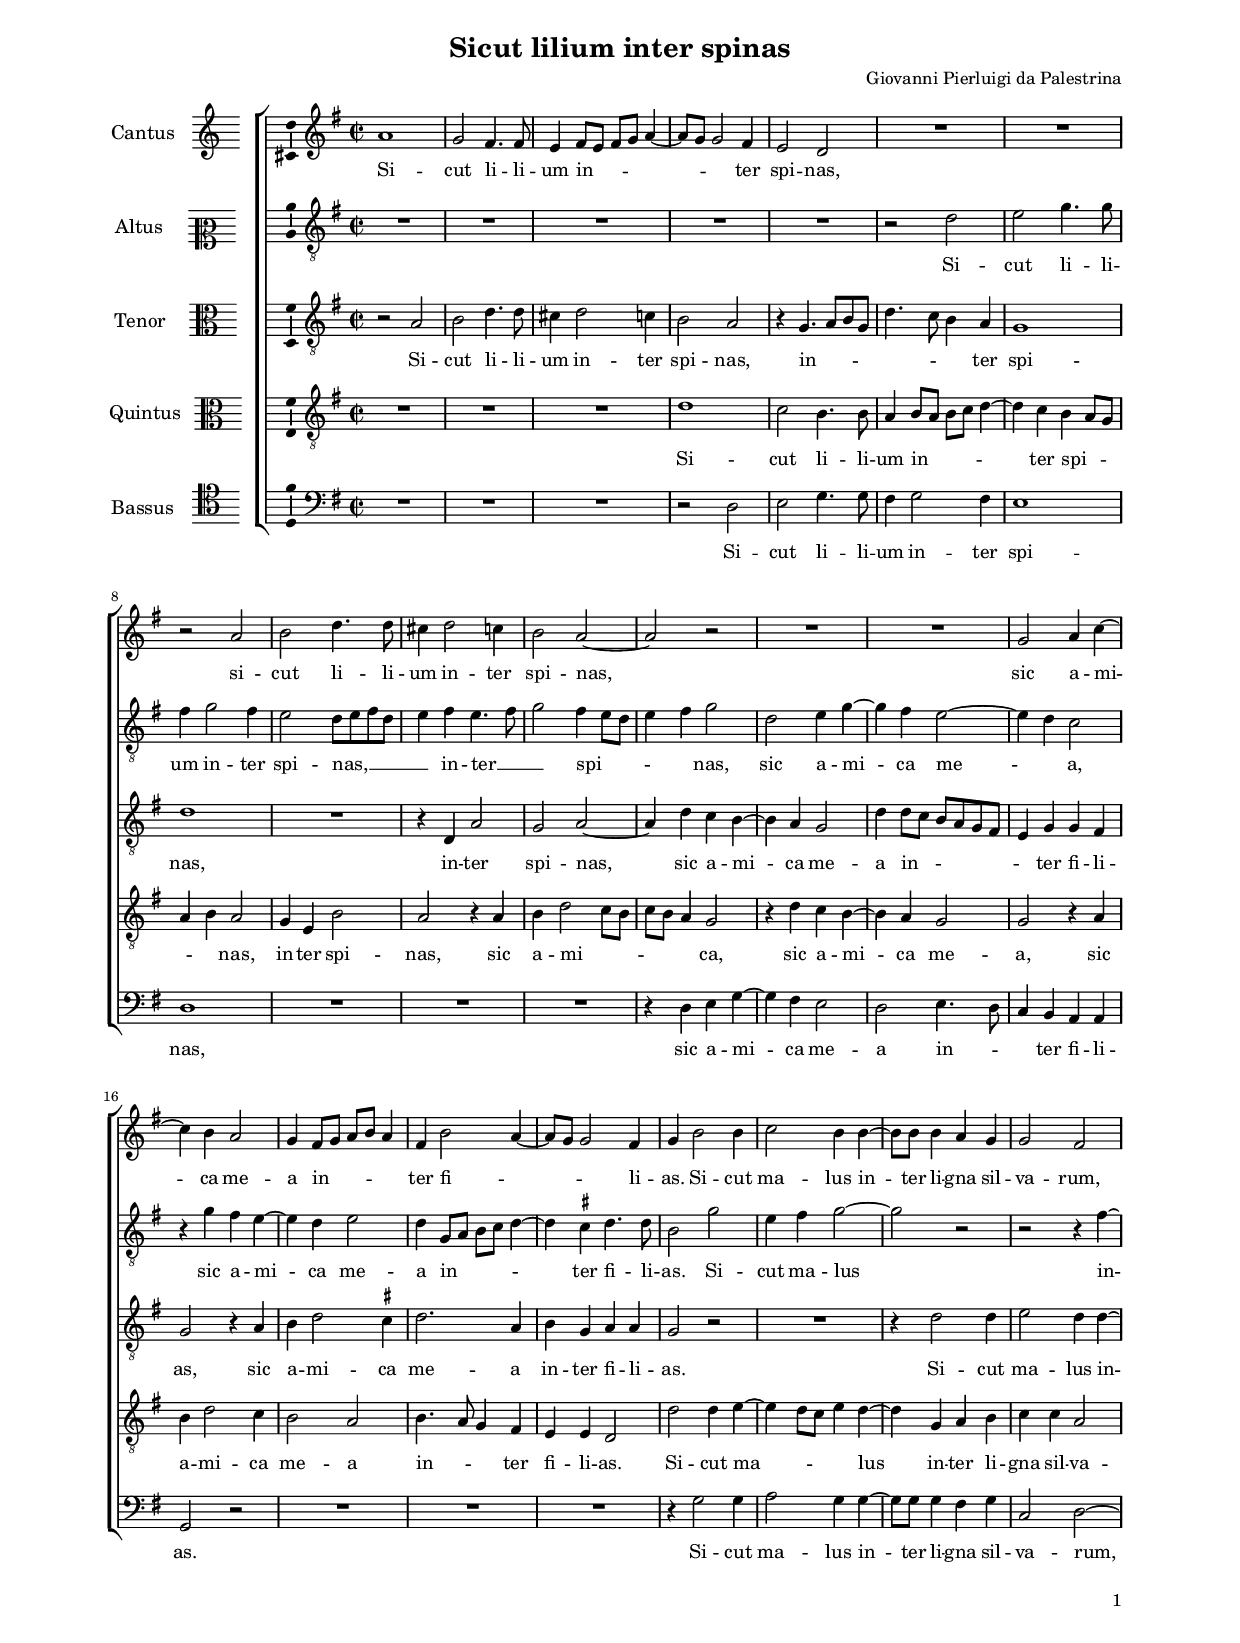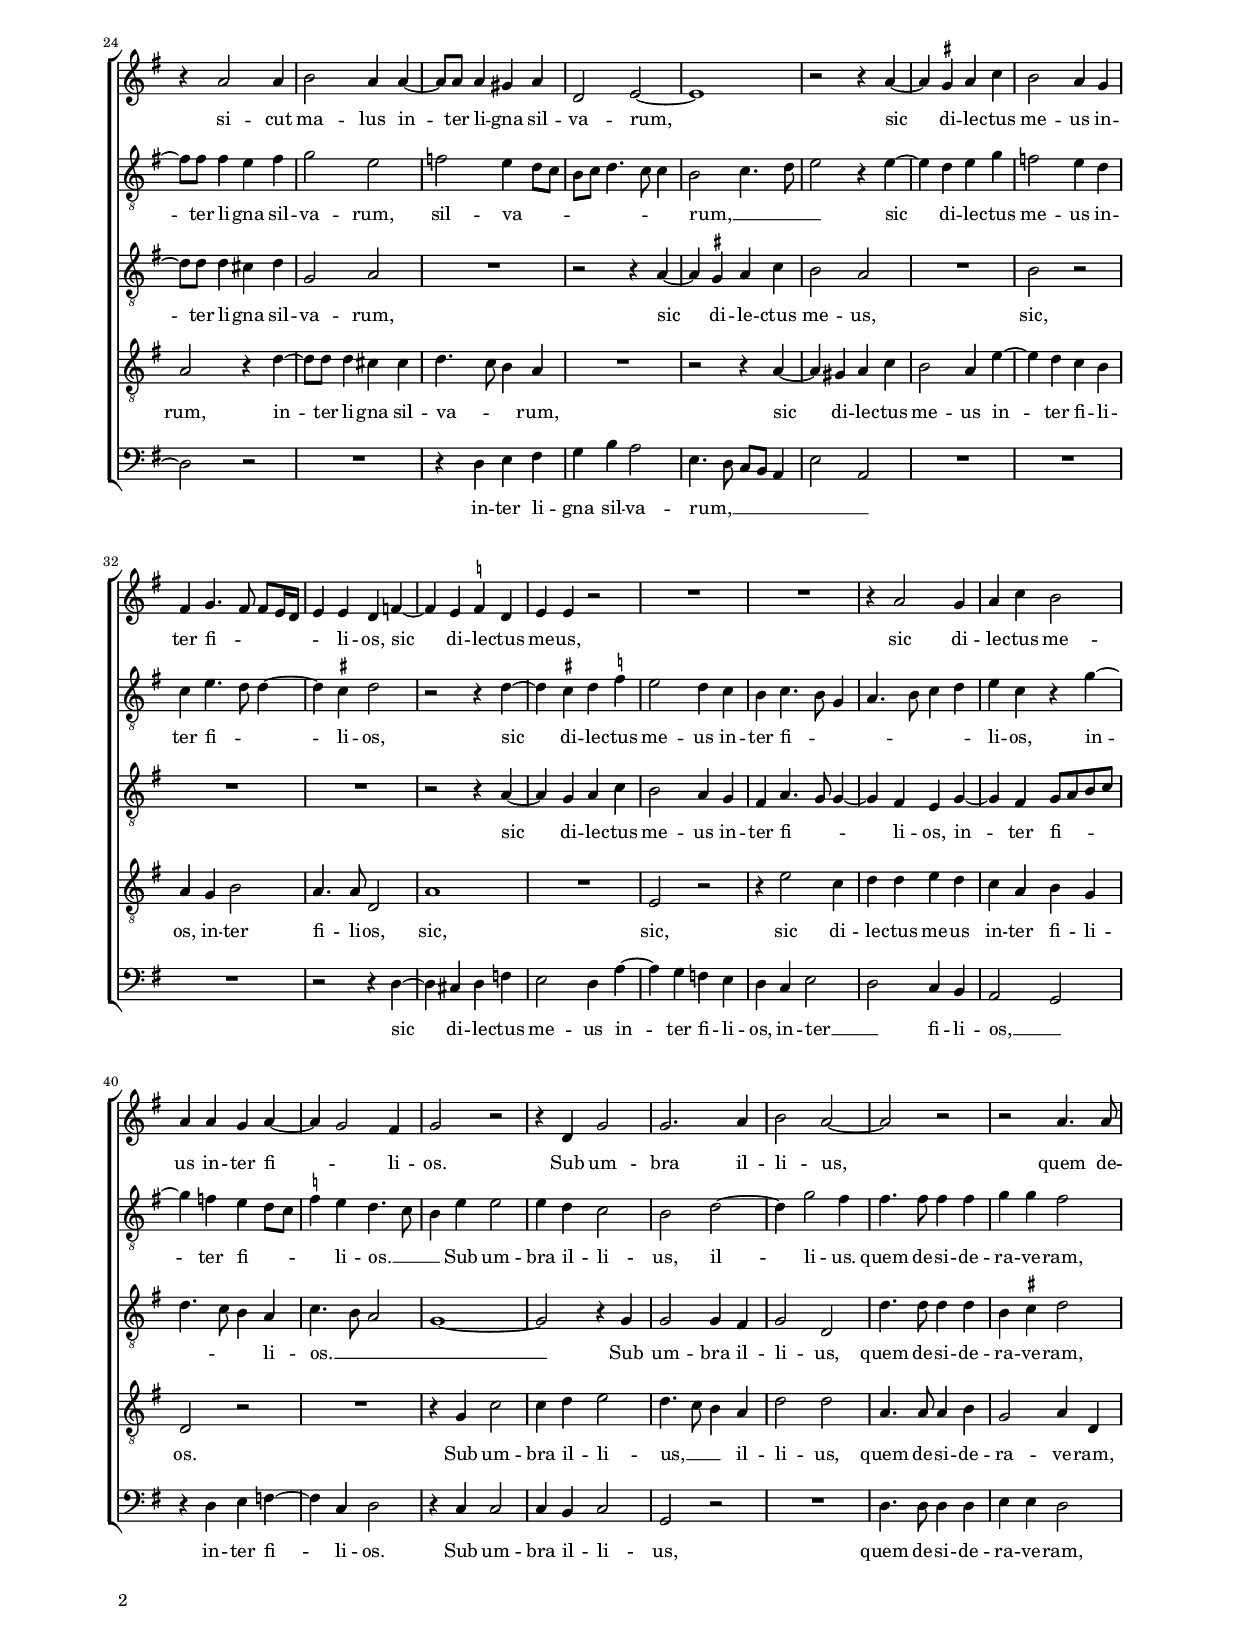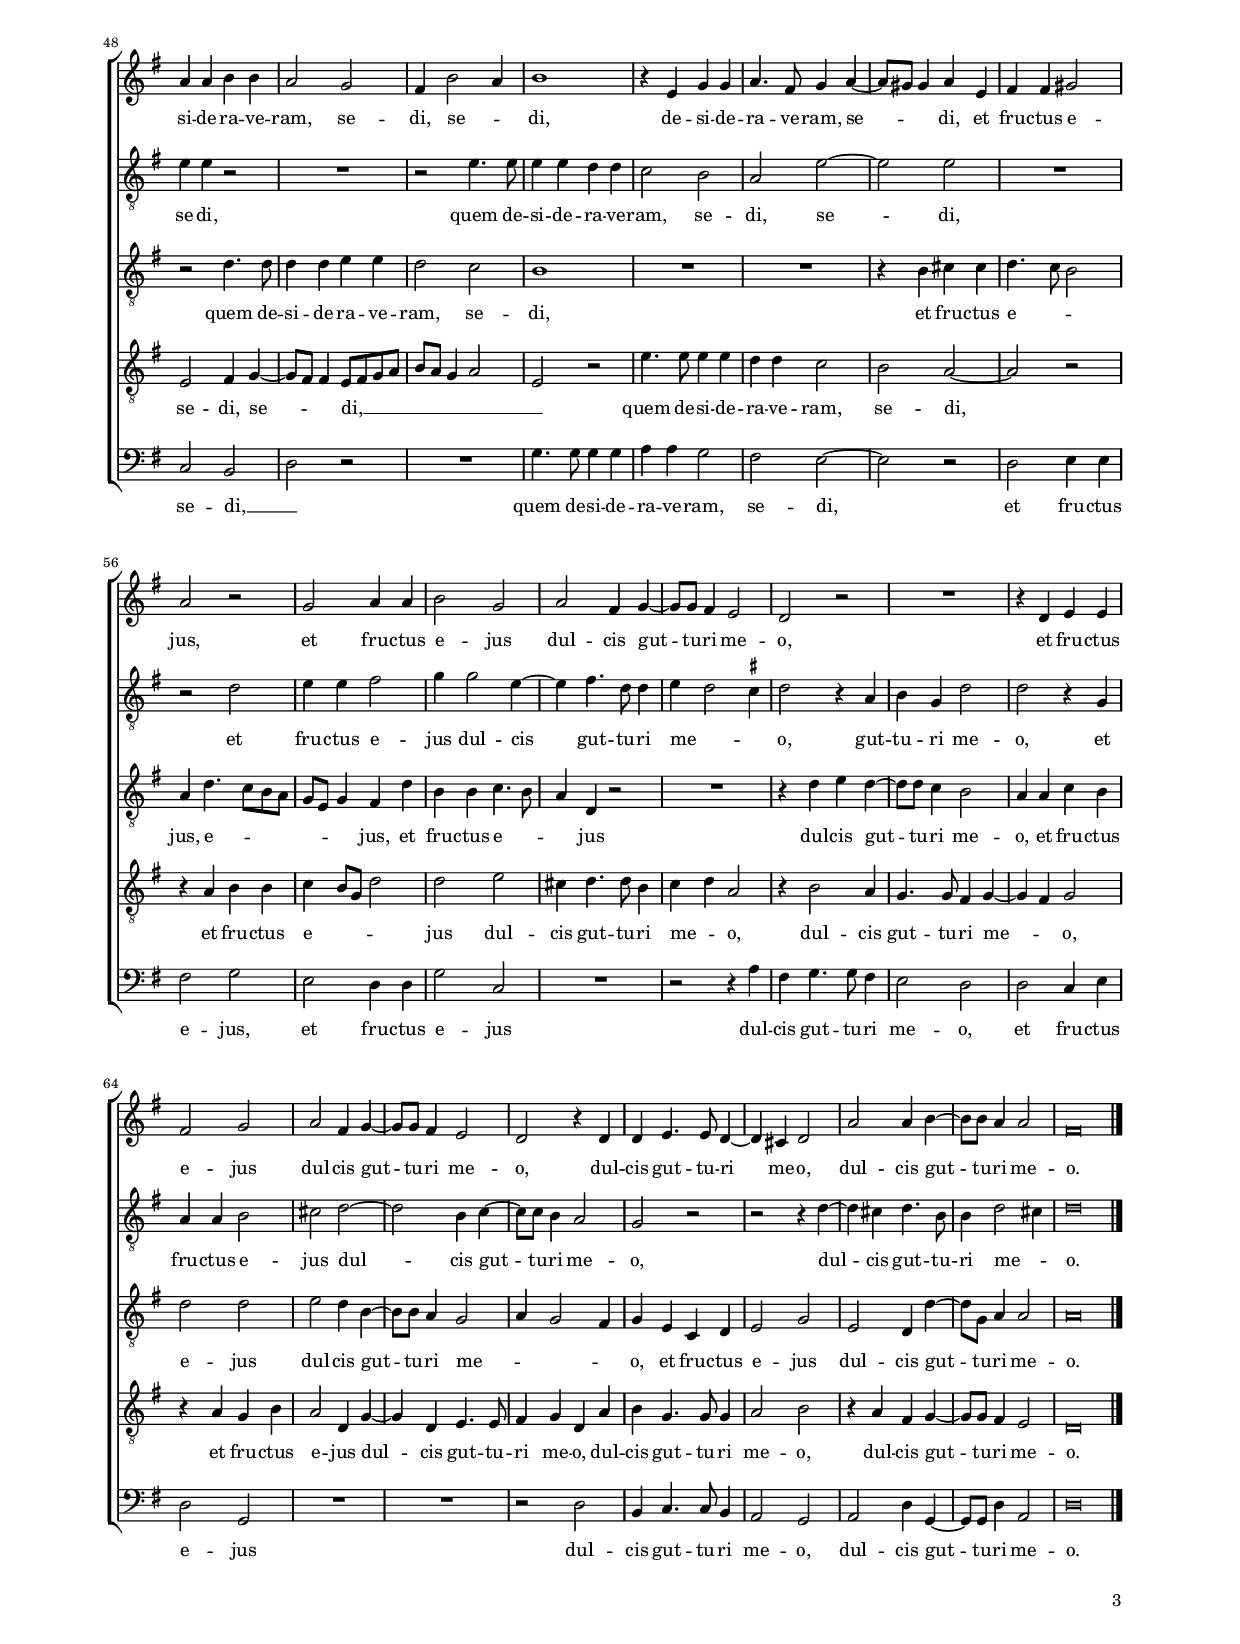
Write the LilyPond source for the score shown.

\header
{
  title="Sicut lilium inter spinas"
  composer="Giovanni Pierluigi da Palestrina"
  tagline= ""
}

\version "2.24.1"
\language deutsch
#(set-global-staff-size 15)
% #(set-default-paper-size "letter")
#(ly:set-option 'point-and-click #f)


\paper
	{
	top-margin = 1.8 \cm
	bottom-margin = 1.2 \cm
	left-margin = 2 \cm
	right-margin = 2 \cm
	ragged-bottom = ##f
	ragged-last-bottom = ##f
	print-page-number = ##f
	system-system-spacing = #'((basic-distance . 16) (minimum-distance . 14) (padding . 5) (strechability . 150))
	oddFooterMarkup=\markup   \fill-line { "" \fromproperty #'page:page-number-string }
	evenFooterMarkup=\markup  \fill-line { \fromproperty #'page:page-number-string "" }
	last-bottom-spacing = #'((basic-distance . 12) (minimum-distance . 7) (padding . 4))
%	systems-per-page = 3
%	page-count = 3
%	min-systems-per-page = 3
	markup-system-spacing.basic-distance = #12
	}

	
global = {
	\key c \major
	\time 2/2
	\set Score.tempoHideNote = ##t
	\tempo 4 = 95
	\skip 1*71
	\set Score.measureLength = #(ly:make-moment 2/1)
	\skip 1*2 \bar "|."
	}

	ficta = { \once \set suggestAccidentals = ##t }

	forget = #(define-music-function (music) (ly:music?) #{
		\accidentalStyle forget
		$music
		\accidentalStyle default
		#})


incipitcantus = \markup { \score {
	{
	\set Staff.instrumentName = \markup { \fontsize #1 "Cantus" }
	\key c \major
	\clef violin
	s4 \bar ""
	}
	\layout  {
	raggedright = ##t
	indent = 1.6 \cm
	line-width = 2.4\cm
	\context { \Staff \remove Time_signature_engraver }
	\override Staff.Clef.Y-extent = #'(0 . 0)
	}} \hspace #1 }

      
incipitaltus = \markup { \score {
	{
	\set Staff.instrumentName = \markup { \fontsize #1 "Altus" }
	\key c \major
	\clef mezzosoprano
	s4 \bar ""
	}
	\layout  {
	raggedright = ##t
	indent = 1.6 \cm
	line-width = 2.4\cm
	\context { \Staff \remove Time_signature_engraver }
	\override Staff.Clef.Y-extent = #'(0 . 0)
	}} \hspace #1 }


incipittenor = \markup { \score {
	{
	\set Staff.instrumentName = \markup { \fontsize #1 "Tenor" }
	\key c \major
	\clef alto
	s4 \bar ""
	}
	\layout  {
	raggedright = ##t
	indent = 1.6 \cm
	line-width = 2.4\cm
	\context { \Staff \remove Time_signature_engraver }
	\override Staff.Clef.Y-extent = #'(0 . 0)
	}} \hspace #1 }
      
      
incipitquintus = \markup { \score {
	{
	\set Staff.instrumentName = \markup { \fontsize #1 "Quintus" }
	\key c \major
	\clef alto
	s4 \bar ""
	}
	\layout  {
	raggedright = ##t
	indent = 1.6 \cm
	line-width = 2.4\cm
	\context { \Staff \remove Time_signature_engraver }
	\override Staff.Clef.Y-extent = #'(0 . 0)
	}} \hspace #1 }
      
      
incipitbassus = \markup { \score {
	{
	\set Staff.instrumentName = \markup { \fontsize #1 "Bassus" }
	\key c \major
	\clef tenor
	s4 \bar ""
	}
	\layout  {
	raggedright = ##t
	indent = 1.6 \cm
	line-width = 2.4\cm
	\context { \Staff \remove Time_signature_engraver }
	\override Staff.Clef.Y-extent = #'(0 . 0)
	}} \hspace #1 }


cantus =  \relative c''
	{
	d1
	c2 h4. h8
	a4 h8 a h c d4~
	d8 c c2 h4
%5
	a2 g |
	R1
	R1
	r2 d'
	e2 g4. g8
%10
	fis4 g2 f4 |
	e2 d~
	d2 r
	R1
	R1
%15
	c2 d4 f~ |
	f4 e d2
	c4 h8 c d e d4
	h4 e2 d4~
	d8 c c2 h4
%20
	c4 e2 e4 |
	f2 e4 e~
	e8 e e4 d c
	c2 h
	r4 d2 d4
%25
	e2 d4 d~ |
	d8 d d4 cis d
	g,2 a~
	a1
	r2 r4 d~
%30
	d4 \ficta cis d f |
	e2 d4 c
	h4 c4. h8 h[ a16 g]
	a4 a g b~
	b4 a \ficta b! g
%35
	a4 a r2 |
	R1
	R1
	r4 d2 c4
	d4 f e2
%40
	d4 d c d~ |
	d4 c2 \ficta h4
	c2 r
	r4 g c2
	c2. d4
%45
	e2 d~ |
	d2 r
	r2 d4. d8
	d4 d e e
	d2 c
%50
	h4 e2 d4 |
	e1
	r4 a, c c
	d4. h8 c4 d~
	d8 cis cis4 d4 a
%55
	h4 h cis2 |
	d2 r
	c2 d4 d
	e2 c
	d2 h4 c~
%60
	c8 c h4 a2 |
	g2 r
	R1
	r4 g a a
	h2 c
%65
	d2 h4 c~ |
	c8 c h4 a2
	g2 r4 g
	g4 a4. a8 g4~
	g4 fis g2
%70
	d'2 d4 e~ |
	e8 e d4 d2
	h\breve |
	}


altus =  \relative c'
	{
	R1
	R1
	R1
	R1
%5
	R1 |
	r2 g'
	a2 c4. c8
	h4 c2 h4
	a2 g8 a h g
%10
	a4 h a4. h8 |
	c2 h4 a8 g
	a4 h c2
	g2 a4 c~
	c4 h a2~
%15
	a4 g f2 |
	r4 c' h a~
	a4 g a2
	g4 c,8 d e f g4~
	g4 \ficta fis g4. g8
%20
	e2 c' |
	a4 h c2~
	c2 r
	r2 r4 h~
	h8 h h4 a h |
%25
	c2 a
	b2 a4 g8 f
	e8 f g4. f8 f4
	e2 f4. g8
	a2 r4 a~ |
%30
	a4 g a c
	b2 a4 g
	f4 a4. g8 g4~
	g4 \ficta fis g2
	r2 r4 g~ |
%35
	g4 \ficta fis g \ficta b
	a2 g4 f
	e4 f4. e8 c4
	d4. e8 f4 g
	a4 f r c'~ |
%40
	c4 b a g8 f
	\ficta b4 a g4. f8
	e4 a a2
	a4 g f2
	e2 g~ |
%45
	g4 c2 h4
	h4. h8 h4 h
	c4 c h2
	a4 a r2
	R1 |
%50
	r2 a4. a8
	a4 a g g
	f2 e
	d2 a'~
	a2 a |
%55
	R1
	r2 g
	a4 a h2
	c4 c2 a4~
	a4 h4. g8 g4 |
%60
	a4 g2 \ficta fis4
	g2 r4 d
	e4 c g'2
	g2 r4 c,
	d4 d e2 |
%65
	fis2 g~
	g2 e4 f~
	f8 f e4 d2
	c2 r
	r2 r4 g'~ |
%70
	g4 fis g4. e8
	e4 g2 fis4
	g\breve |
	}


tenor =  \relative c'
	{
	r2 d
	e2 g4. g8
	fis4 g2 f4
	e2 d
%5
	r4 c4. d8 e c |
	g'4. f8 e4 d
	c1
	g'1
	R1
%10
	r4 g, d'2 |
	c2 d~
	d4 g f e~
	e4 d c2
	g'4 g8 f e d c h
%15
	a4 c c h |
	c2 r4 d
	e4 g2 \ficta fis4
	g2. d4
	e4 c d d
%20
	c2 r |
	R1
	r4 g'2 g4
	a2 g4 g~
	g8 g g4 fis g
%25
	c,2 d |
	R1
	r2 r4 d~
	d4 \ficta cis d f
	e2 d
%30
	R1 |
	e2 r
	R1
	R1
	r2 r4 d~
%35
	d4 c d f |
	e2 d4 c
	h4 d4. c8 c4~
	c4 h a c~
	c4 h c8 d e f
%40
	g4. f8 e4 d |
	f4. e8 d2
	c1~
	c2 r4 c
	c2 c4 h
%45
	c2 g |
	g'4. g8 g4 g
	e4 \ficta fis g2
	r2 g4. g8
	g4 g a a
%50
	g2 f |
	e1
	R1
	R1
	r4 e fis fis
%55
	g4. f8 e2 |
	d4 g4. f8 e d
	c8 a c4 h g'
	e4 e f4. e8
	d4 g, r2
%60
	R1 |
	r4 g' a g~
	g8 g f4 e2
	d4 d f e
	g2 g
%65
	a2 g4 e~ |
	e8 e d4 c2
	d4 c2 h4
	c4 a f g
	a2 c
%70
	a2 g4 g'~ |
	g8 c, d4 d2
	d\breve |
	}


quintus  =  \relative c'
	{
	R1
	R1
	R1
	g'1
%5
	f2 e4. e8 |
	d4 e8 d e f g4~
	g4 f e d8 c
	d4 e d2
	c4 a e'2
%10
	d2 r4 d |
	e4 g2 f8 e
	f8 e d4 c2
	r4 g' f e~
	e4 d c2
%15
	c2 r4 d |
	e4 g2 f4
	e2 d
	e4. d8 c4 h
	a4 a g2
%20
	g'2 g4 a~ |
	a4 g8 f a4 g~
	g4 c, d e
	f4 f d2
	d2 r4 g~
%25
	g8 g g4 fis fis |
	g4. f8 e4 d
	R1
	r2 r4 d~
	d4 cis d f
%30
	e2 d4 a'~ |
	a4 g f e
	d4 c e2
	d4. d8 g,2
	d'1
%35
	R1 |
	a2 r
	r4 a'2 f4
	g4 g a g
	f4 d e c
%40
	g2 r |
	R1
	r4 c f2
	f4 g a2
	g4. f8 e4 d
%45
	g2 g |
	d4. d8 d4 e
	c2 d4 g,
	a2 h4 c~
	c8 h h4 a8 h c d
%50
	e8 d c4 d2 |
	a2 r
	a'4. a8 a4 a
	g4 g f2
	e2 d~
%55
	d2 r |
	r4 d e e
	f4 e8 c g'2
	g2 a
	fis4 g4. g8 e4
%60
	f4 g d2 |
	r4 e2 d4
	c4. c8 h4 c~
	c4 h c2
	r4 d c e
%65
	d2 g,4 c~ |
	c4 g a4. a8
	h4 c g d'
	e4 c4. c8 c4
	d2 e
%70
	r4 d h c~ |
	c8 c h4 a2
	g\breve |
	}


bassus  =  \relative c
	{
	R1
	R1
	R1
	r2 g'
%5
	a2 c4. c8 |
	h4 c2 h4
	a1
	g1
	R1
%10
	R1 |
	R1
	r4 g a c~
	c4 h a2
	g2 a4. g8
%15
	f4 e d d |
	c2 r
	R1
	R1
	R1
%20
	r4 c'2 c4 |
	d2 c4 c~
	c8 c c4 h c
	f,2 g~
	g2 r
%25
	R1 |
	r4 g a h
	c4 e d2
	a4. g8 f e d4
	a'2 d,
%30
	R1 |
	R1
	R1
	r2 r4 g~
	g4 fis g b
%35
	a2 g4 d'~ |
	d4 c b a
	g4 f a2
	g2 f4 e
	d2 c
%40
	r4 g' a b~ |
	b4 f g2
	r4 f f2
	f4 e f2
	c2 r
%45
	R1 |
	g'4. g8 g4 g
	a4 a g2
	f2 e
	g2 r
%50
	R1 |
	c4. c8 c4 c
	d4 d c2
	h2 a~
	a2 r
%55
	g2 a4 a |
	h2 c
	a2 g4 g
	c2 f,
	R1
%60
	r2 r4 d' |
	h4 c4. c8 h4
	a2 g
	g2 f4 a
	g2 c,
%65
	R1 |
	R1
	r2 g'
	e4 f4. f8 e4
	d2 c
%70
	d2 g4 c,~ |
	c8 c g'4 d2
	g\breve |
	}


lyricscantus = \lyricmode {
	Si -- cut li -- li -- um in -- _ _ _ _ _ _ ter spi -- nas,
	si -- cut li -- li -- um in -- ter spi -- nas,
	sic a -- mi -- ca me -- a in -- _ _ _ _ ter fi -- _ _ _ li -- as.
	Si -- cut ma -- lus in -- ter li -- gna sil -- va -- rum,
	si -- cut ma -- lus in -- ter li -- gna sil -- va -- rum,
	sic di -- le -- ctus me -- us in -- ter fi -- _ _ _ _ _ li -- os,
	sic di -- le -- ctus me -- us,
	sic di -- le -- ctus me -- us in -- ter fi -- _ li -- os.
	Sub um -- bra il -- li -- us, quem de -- si -- de -- ra -- ve -- ram, se -- di,
	se -- _ di,
	de -- si -- de -- ra -- ve -- ram, se -- _ _ di,
	et fru -- ctus e -- jus,
	et fru -- ctus e -- jus
	dul -- cis gut -- tu -- ri me -- o,
	et fru -- ctus e -- jus
	dul -- cis gut -- tu -- ri me -- o,
	dul -- cis gut -- tu -- ri me -- o,
	dul -- cis gut -- tu -- ri me -- o.
	}


lyricsaltus = \lyricmode {
	Si -- cut li -- li -- um in -- ter spi -- nas, __ _ _ _ _ 
	in -- ter __ _ _ spi -- _ _ _ _ nas,
	sic a -- mi -- ca me -- _ a,
	sic a -- mi -- ca me -- a in -- _ _ _ _ ter fi -- li -- as.
	Si -- cut ma -- lus in -- ter li -- gna sil -- va -- rum,
	sil -- va -- _ _ _ _ _ _ _ rum, __ _ _ _
	sic di -- le -- ctus me -- us in -- ter fi -- _ _ li -- os,
	sic di -- le -- ctus me -- us in -- ter fi -- _ _ _ _ _ _ li -- os,
	in -- ter fi -- _ _ _ li -- os. __ _ _
	Sub um -- bra il -- li -- us, 
	il -- li -- us. quem de -- si -- de -- ra -- ve -- ram, se -- di,
	quem de -- si -- de -- ra -- ve -- ram, se -- di,
	se -- di,
	et fru -- ctus e -- jus
	dul -- cis gut -- tu -- ri me -- _ _ o,
	gut -- tu -- ri me -- o,
	et fru -- ctus e -- jus
	dul -- cis gut -- tu -- ri me -- o,
	dul -- cis gut -- tu -- ri me -- _ o.
	}


lyricstenor = \lyricmode {
	Si -- cut li -- li -- um in -- ter spi -- nas,
	in -- _ _ _ _ _ _ ter spi -- nas,
	in -- ter spi -- nas,
	sic a -- mi -- ca me -- a in -- _ _ _ _ _ _ ter fi -- li -- as,
	sic a -- mi -- ca me -- a in -- ter fi -- li -- as.
	Si -- cut ma -- lus in -- ter li -- gna sil -- va -- rum,
	sic di -- le -- ctus me -- us,
	sic,
	sic di -- le -- ctus me -- us in -- ter fi -- _ _ li -- os,
	in -- ter fi -- _ _ _ _ _ _ li -- os. __ _ _ _
	Sub um -- bra il -- li -- us, quem de -- si -- de -- ra -- ve -- ram,
	quem de -- si -- de -- ra -- ve -- ram, se -- di,
	et fru -- ctus e -- _ _ jus,
	e -- _ _ _ _ _ _ jus,
	et fru -- ctus e -- _ _ jus
	dul -- cis gut -- tu -- ri me -- o,
	et fru -- ctus e -- jus
	dul -- cis gut -- tu -- ri me -- _ _ _ o,
	et fru -- ctus e -- jus
	dul -- cis gut -- tu -- ri me -- o.
	}


lyricsquintus = \lyricmode {
	Si -- cut li -- li -- um in -- _ _ _ _ ter spi -- _ _ _ _ nas,
	in -- ter spi -- nas,
	sic a -- mi -- _ _ _ _ _ ca,
	sic a -- mi -- ca me -- a,
	sic a -- mi -- ca me -- a in -- _ _ ter fi -- li -- as.
	Si -- cut ma -- _ _ _ lus in -- ter li -- gna sil -- va -- rum,
	in -- ter li -- gna sil -- va -- _ _ rum,
	sic di -- le -- ctus me -- us in -- ter fi -- li -- os,
	in -- ter fi -- li -- os,
	sic,
	sic,
	sic di -- le -- ctus me -- us in -- ter fi -- li -- os.
	Sub um -- bra il -- li -- us, __ _ _ 
	il -- li -- us, quem de -- si -- de -- ra -- ve -- ram, se -- di,
	se -- _ _ di, __ _ _ _ _ _ _ _ _
	quem de -- si -- de -- ra -- ve -- ram, se -- di,
	et fru -- ctus e -- _ _ _ jus
	dul -- cis gut -- tu -- ri me -- _ o,
	dul -- cis gut -- tu -- ri me -- _ o,
	et fru -- ctus e -- jus
	dul -- cis gut -- tu -- ri me -- o,
	dul -- cis gut -- tu -- ri me -- o,
	dul -- cis gut -- tu -- ri me -- o.
	}


lyricsbassus = \lyricmode {
	Si -- cut li -- li -- um in -- ter spi -- nas,
	sic a -- mi -- ca me -- a in -- _ _ ter fi -- li -- as.
	Si -- cut ma -- lus in -- ter li -- gna sil -- va -- rum,
	in -- ter li -- gna sil -- va -- rum, __ _ _ _ _ _ _ 
	sic di -- le -- ctus me -- us in -- ter fi -- li -- os,
	in -- ter __ _ fi -- li -- os, __ _
	in -- ter fi -- li -- os.
	Sub um -- bra il -- li -- us, quem de -- si -- de -- ra -- ve -- ram, se -- di, __ _
	quem de -- si -- de -- ra -- ve -- ram, se -- di,
	et fru -- ctus e -- jus,
	et fru -- ctus e -- jus
	dul -- cis gut -- tu -- ri me -- o,
	et fru -- ctus e -- jus
	dul -- cis gut -- tu -- ri me -- o,
	dul -- cis gut -- tu -- ri me -- o.
	}


\score
{  
	\transpose c g, {
	\new ChoirStaff \with { \override StaffGrouper.staff-staff-spacing.basic-distance = #12 }
	<<

	\new Staff << \global
	\new Voice="v1" {
		\set Staff.instrumentName=\incipitcantus
%		\set Staff.instrumentName= "S"
		\set Staff.midiInstrument = "reed organ"
		\clef violin
		\cantus }
	\new Lyrics \lyricsto "v1" {\lyricscantus }
	>>


	\new Staff << \global
	\new Voice="v2" {
		\set Staff.instrumentName=\incipitaltus
%		\set Staff.instrumentName= "A"
		\set Staff.midiInstrument = "reed organ"
		\clef "G_8" % violin
		\altus}
	\new Lyrics \lyricsto "v2" {\lyricsaltus }
	>>


	\new Staff << \global
	\new Voice="v3" {
		\set Staff.instrumentName=\incipittenor
%		\set Staff.instrumentName= "T"
		\set Staff.midiInstrument = "reed organ"
		\clef "G_8"
		\tenor }
	\new Lyrics \lyricsto "v3" {\lyricstenor }
	>>


	\new Staff << \global
	\new Voice="v5" {
		\set Staff.instrumentName=\incipitquintus
%		\set Staff.instrumentName= "Q"
		\set Staff.midiInstrument = "reed organ"
		\clef "G_8"
		\quintus}
	\new Lyrics \lyricsto "v5" {\lyricsquintus }
	>>


	\new Staff << \global
	\new Voice="v4" {
		\set Staff.instrumentName=\incipitbassus
%		\set Staff.instrumentName= "B"
		\set Staff.midiInstrument = "reed organ"
		\clef bass 
		\bassus }
	\new Lyrics \lyricsto "v4" {\lyricsbassus}
	>>

	>>
	} % transpose

	\layout
	{
	indent = 2.5\cm
	\context { \Lyrics \override VerticalAxisGroup.nonstaff-relatedstaff-spacing.padding = #1.4 }
%	\context { \Lyrics \override LyricText.font-size = #1 }
	\context { \Staff \override TimeSignature.break-visibility = #end-of-line-invisible }
	\context { \Staff \consists Ambitus_engraver }
	\context { \Score \override BarNumber.padding = #2 }
	\context { \Voice \override NoteHead.style = #'baroque }
	}

\midi
	{
	
	}

}


% EOF
